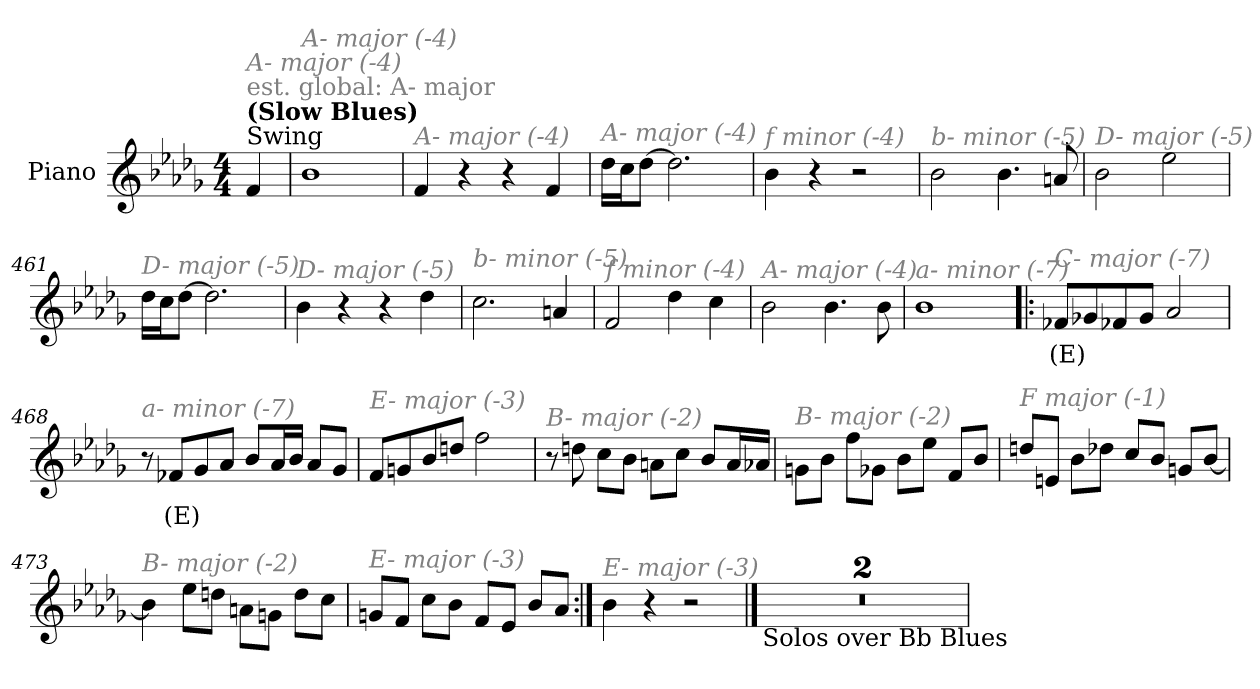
**kern	**text
*part1	*part1
*staff1	*staff1
*I"Piano	*
*I'Pno.	*
*clefG2	*
*k[b-e-a-d-g-]	*
*M4/4	*
=1	=1
!LO:TX:a:t=Swing	!
!LO:TX:a:B:t=(Slow Blues)	!
!LO:TX:a:color=#808080:t=est. global&colon; A- major	!
!LO:TX:i:color=#808080:t=A- major (-4)	!
4f/	.
=455	=455
!LO:TX:i:color=#808080:t=A- major (-4)	!
1b-	.
=456	=456
!LO:TX:i:color=#808080:t=A- major (-4)	!
4f/	.
4r	.
4r	.
4f/	.
=457	=457
!LO:TX:i:color=#808080:t=A- major (-4)	!
16dd-\LL	.
16cc\J	.
[8dd-\J	.
2.dd-\]	.
=458	=458
!LO:TX:i:color=#808080:t=f minor (-4)	!
4b-\	.
4r	.
2r	.
!!LO:LB:g=z
=459	=459
!LO:TX:i:color=#808080:t=b- minor (-5)	!
2b-\	.
4.b-\	.
8an/	.
=460	=460
!LO:TX:i:color=#808080:t=D- major (-5)	!
2b-\	.
2ee-\	.
=461	=461
!LO:TX:i:color=#808080:t=D- major (-5)	!
16dd-\LL	.
16cc\J	.
[8dd-\J	.
2.dd-\]	.
=462	=462
!LO:TX:i:color=#808080:t=D- major (-5)	!
4b-\	.
4r	.
4r	.
4dd-\	.
!!LO:LB:g=z
=463	=463
!LO:TX:i:color=#808080:t=b- minor (-5)	!
2.cc\	.
4an/	.
=464	=464
!LO:TX:i:color=#808080:t=f minor (-4)	!
2f/	.
4dd-\	.
4cc\	.
=465	=465
!LO:TX:i:color=#808080:t=A- major (-4)	!
2b-\	.
4.b-\	.
8b-\	.
=466	=466
!LO:TX:i:color=#808080:t=a- minor (-7)	!
1b-	.
!!LO:LB:g=z
=467!|:	=467!|:
!LO:TX:i:color=#808080:t=C- major (-7)	!
8f-Xi/L	(E)
8g-X/	.
8f-X/	.
8g-/J	.
2a-/	.
=468	=468
!LO:TX:i:color=#808080:t=a- minor (-7)	!
8r	.
8f-Xi/L	(E)
8g-/	.
8a-/J	.
8b-/L	.
16a-/L	.
16b-/JJ	.
8a-/L	.
8g-/J	.
!!LO:LB:g=z
=469	=469
!LO:TX:i:color=#808080:t=E- major (-3)	!
8f/L	.
8gn/	.
8b-/	.
8ddn/J	.
2ff\	.
=470	=470
!LO:TX:i:color=#808080:t=B- major (-2)	!
8r	.
8ddn\	.
8cc\L	.
8b-\J	.
8an\L	.
8cc\J	.
8b-/L	.
16a/L	.
16a-X/JJ	.
!!LO:LB:g=z
=471	=471
!LO:TX:i:color=#808080:t=B- major (-2)	!
8gn\L	.
8b-\J	.
8ff\L	.
8g-X\J	.
8b-\L	.
8ee-\J	.
8f/L	.
8b-/J	.
=472	=472
!LO:TX:i:color=#808080:t=F major (-1)	!
8ddn/L	.
8en/J	.
8b-\L	.
8dd-X\J	.
8cc/L	.
8b-/J	.
8gn/L	.
[8b-/J	.
!!LO:LB:g=z
=473	=473
!LO:TX:i:color=#808080:t=B- major (-2)	!
4b-\]	.
8ee-\L	.
8ddn\J	.
8an\L	.
8gn\J	.
8dd\L	.
8cc\J	.
=474	=474
!LO:TX:i:color=#808080:t=E- major (-3)	!
8gn/L	.
8f/J	.
8cc\L	.
8b-\J	.
8f/L	.
8e-/J	.
8b-/L	.
8a-/J	.
!!LO:LB:g=z
=475:|!	=475:|!
!LO:TX:i:color=#808080:t=E- major (-3)	!
4b-\	.
4r	.
2r	.
==476	==476
!LO:TX:b:t=Solos over Bb Blues	!
1ryy	.
=477	=477
1r	.
=	=
*-	*-
